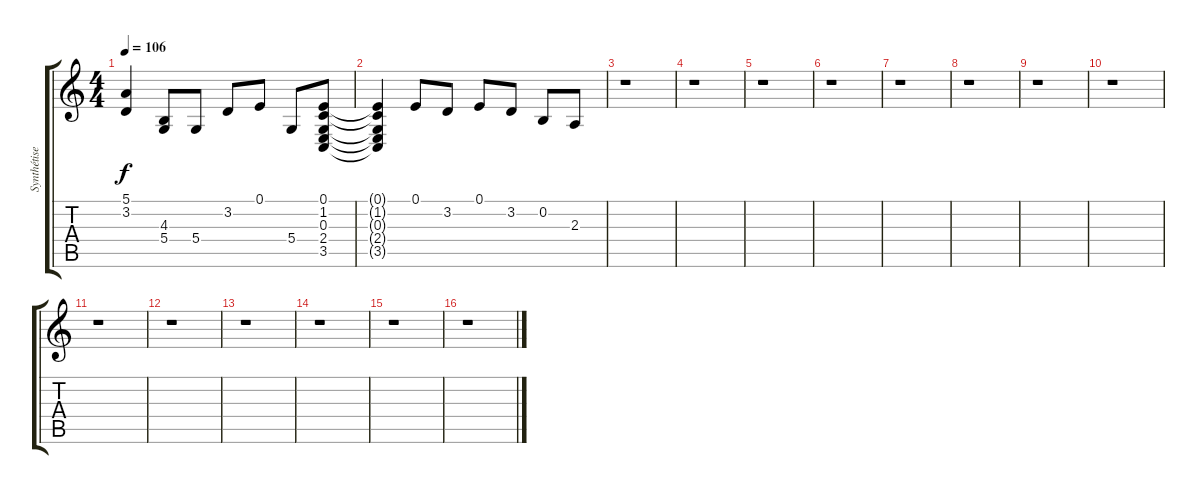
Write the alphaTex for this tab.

\track ("Synthétiseur" "Synthétise") {instrument drawbarorgan}
\staff {score tabs}
\tuning (E4 B3 G3 D3 A2 E2) {hide}
\ts (4 4)
\tempo 106
\clef g2
\ks c
(5.1{t} 3.2{t}).4{dy f} (4.3 5.4).8 5.4.8 3.2.8 0.1.8 5.4.8 (0.1 1.2 0.3 2.4 3.5).8 |
(0.1{t} 1.2{t} 0.3{t} 2.4{t} 3.5{t}).4 0.1.8 3.2.8 0.1.8 3.2.8 0.2.8 2.3.8 |
r.1 |
r.1 |
r.1 |
r.1 |
r.1 |
r.1 |
r.1 |
r.1 |
r.1 |
r.1 |
r.1 |
r.1 |
r.1 |
r.1
